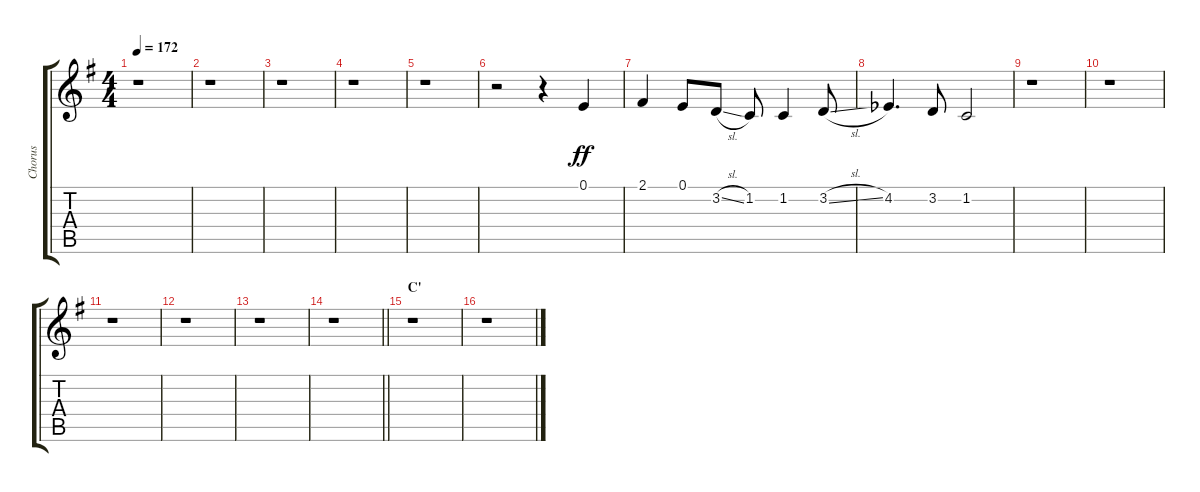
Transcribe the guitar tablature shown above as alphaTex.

\track ("Chorus" "Chorus") {instrument voiceoohs}
\staff {score tabs}
\tuning (E4 B3 G3 D3 A2 E2) {hide}
\ts (4 4)
\tempo 172
\clef g2
\ks g
r.1{dy ff} |
r.1 |
r.1 |
r.1 |
r.1 |
r.2 r.4 0.1.4 |
2.1.4 0.1.8 3.2{sl}.8 1.2.8 1.2.4 3.2{sl}.8 |
4.2{acc b}.4{d} 3.2.8 1.2.2 |
r.1 |
r.1 |
r.1 |
r.1 |
r.1 |
\barLineRight lightlight
r.1 |
\section ("" "C'")
r.1 |
r.1
